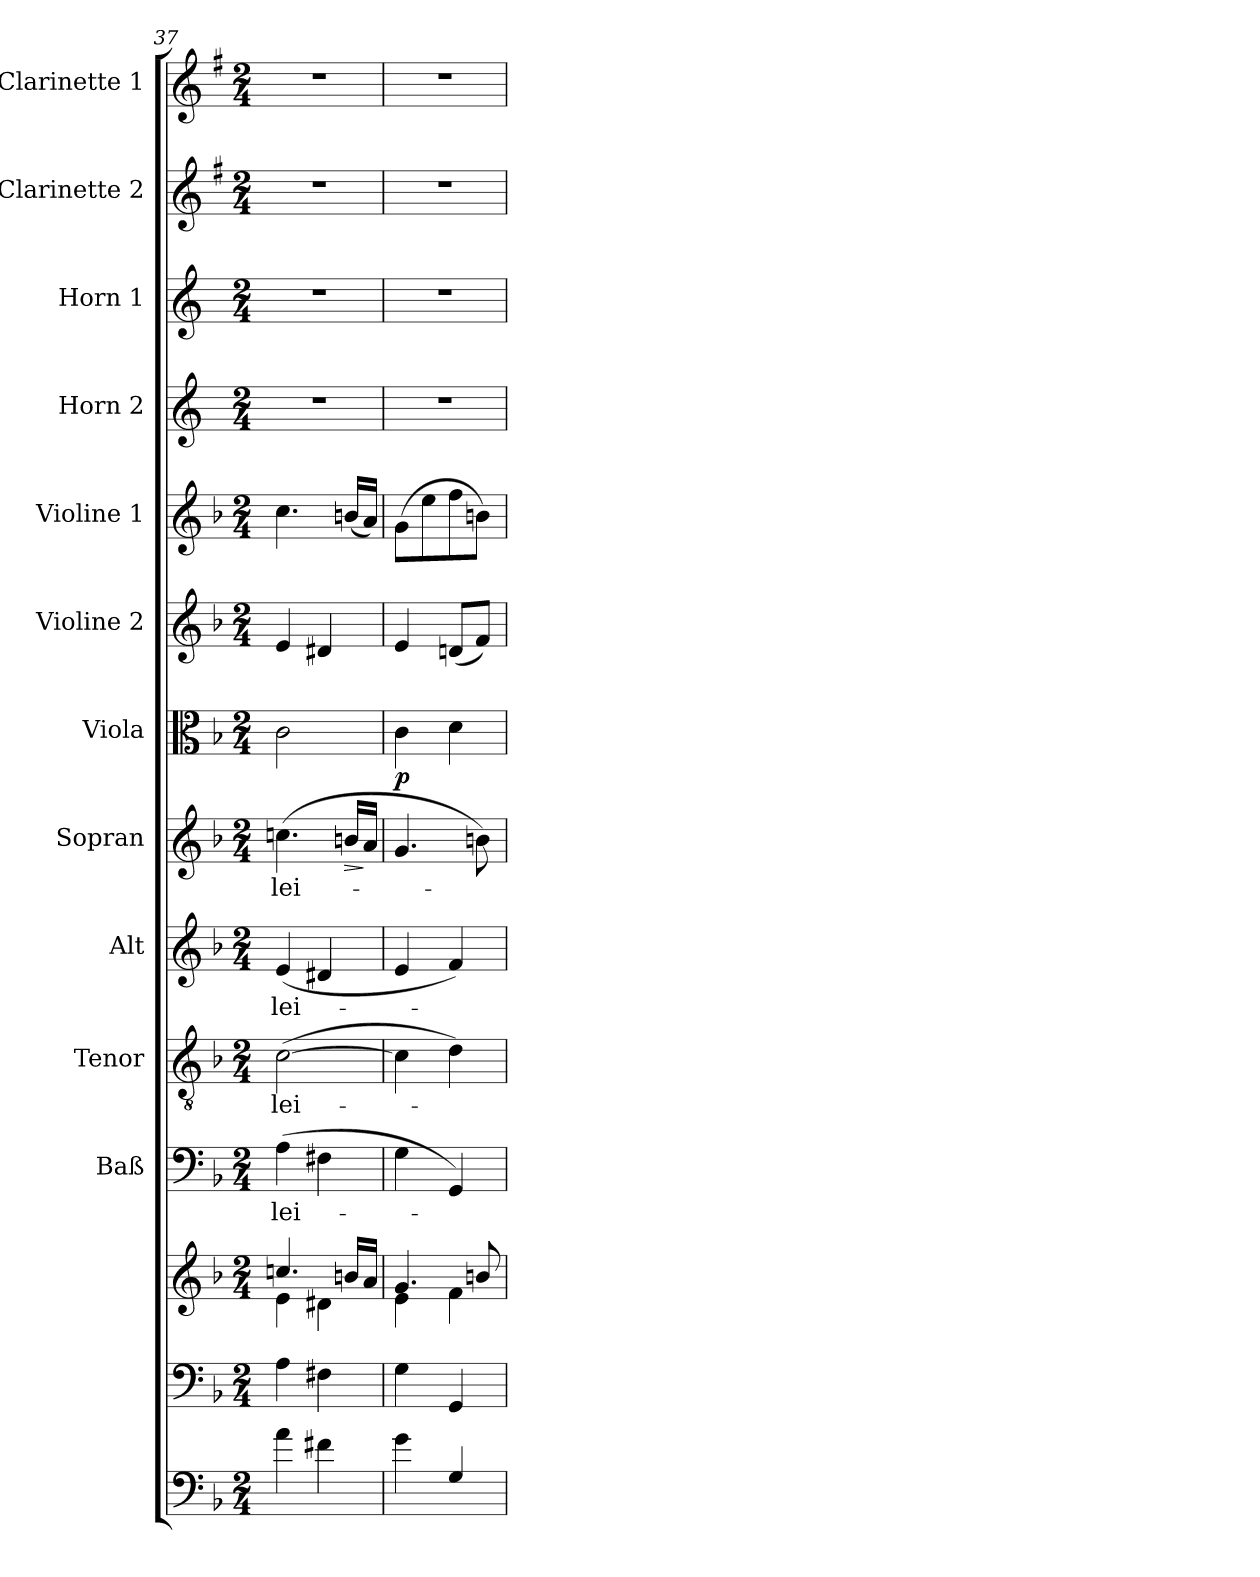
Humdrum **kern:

**kern	**kern	**kern	**kern	**text	**kern	**text	**kern	**text	**kern	**text	**dynam	**kern	**kern	**kern	**kern	**kern	**kern	**kern
*part13	*part12	*part12	*part11	*part11	*part10	*part10	*part9	*part9	*part8	*part8	*part8	*part7	*part6	*part5	*part4	*part3	*part2	*part1
*staff14	*staff13	*staff12	*staff11	*staff11	*staff10	*staff10	*staff9	*staff9	*staff8	*staff8	*staff8	*staff7	*staff6	*staff5	*staff4	*staff3	*staff2	*staff1
*	*	*	*I"Baß	*	*I"Tenor	*	*I"Alt	*	*I"Sopran	*	*	*I"Viola	*I"Violine 2	*I"Violine 1	*I"Horn 2	*I"Horn 1	*I"Clarinette 2	*I"Clarinette 1
*	*	*	*I'Baß	*	*I'Ten	*	*I'Alt	*	*I'Sop	*	*	*I'Vla.	*I'Vln. 2	*I'Vln. 1	*I'Hrn. 2	*I'Hrn. 1	*	*
*clefF4	*clefF4	*clefG2	*clefF4	*	*clefGv2	*	*clefG2	*	*clefG2	*	*	*clefC3	*clefG2	*clefG2	*clefG2	*clefG2	*clefG2	*clefG2
*ITrd7c12	*	*	*	*	*	*	*	*	*	*	*	*	*	*	*ITrd4c7	*ITrd4c7	*ITrd1c2	*ITrd1c2
*k[b-]	*k[b-]	*k[b-]	*k[b-]	*	*k[b-]	*	*k[b-]	*	*k[b-]	*	*	*k[b-]	*k[b-]	*k[b-]	*k[b-]	*k[b-]	*k[b-]	*k[b-]
*F:	*F:	*F:	*F:	*	*F:	*	*F:	*	*F:	*	*	*F:	*F:	*F:	*F:	*F:	*F:	*F:
*M2/4	*M2/4	*M2/4	*M2/4	*	*M2/4	*	*M2/4	*	*M2/4	*	*	*M2/4	*M2/4	*M2/4	*M2/4	*M2/4	*M2/4	*M2/4
=37	=37	=37	=37	=37	=37	=37	=37	=37	=37	=37	=37	=37	=37	=37	=37	=37	=37	=37
*	*	*^	*	*	*	*	*	*	*	*	*	*	*	*	*	*	*	*
!	!	!	!	!	!LO:LY:b	!	!LO:LY:b	!	!LO:LY:b	!	!LO:LY:b	!	!	!	!	!	!	!	!
4A\	4A\	4.ccn/	4e\	(>4A\	-lei-	(>[2c\	-lei-	(<4e/	-lei-	(>4.ccn\	-lei-	.	2c\	4e/	4.cc\	2r	2r	2r	2r
4F#X\	4F#X\	.	4d#X\	4F#X\	.	.	.	4d#X/	.	.	.	.	.	4d#X/	.	.	.	.	.
!	!	!	!	!	!	!	!	!	!	!	!	!LO:HP:b	!	!	!	!	!	!	!
.	.	16bn/LL	.	.	.	.	.	.	.	16bn/LL	.	>	.	.	(<16bn/LL	.	.	.	.
.	.	16a/JJ	.	.	.	.	.	.	.	16a/JJ	.	]	.	.	16a/JJ)	.	.	.	.
!!LO:PB:g=z
=38	=38	=38	=38	=38	=38	=38	=38	=38	=38	=38	=38	=38	=38	=38	=38	=38	=38	=38	=38
!	!	!	!	!	!	!	!	!	!	!	!	!LO:DY:a	!	!	!	!	!	!	!
4G\	4G\	4.g/	4e\	4G\	.	4c\]	.	4e/	.	4.g/	.	p	4c\	4e/	(>8g\L	2r	2r	2r	2r
.	.	.	.	.	.	.	.	.	.	.	.	.	.	.	8ee\	.	.	.	.
4GG/	4GG/	.	4f\	4GG/)	.	4d\)	.	4f/)	.	.	.	.	4d\	(<8dn/L	8ff\	.	.	.	.
.	.	8bn/	.	.	.	.	.	.	.	8bn\)	.	.	.	8f/J)	8bn\J)	.	.	.	.
*	*	*v	*v	*	*	*	*	*	*	*	*	*	*	*	*	*	*	*	*
=	=	=	=	=	=	=	=	=	=	=	=	=	=	=	=	=	=	=
*-	*-	*-	*-	*-	*-	*-	*-	*-	*-	*-	*-	*-	*-	*-	*-	*-	*-	*-
